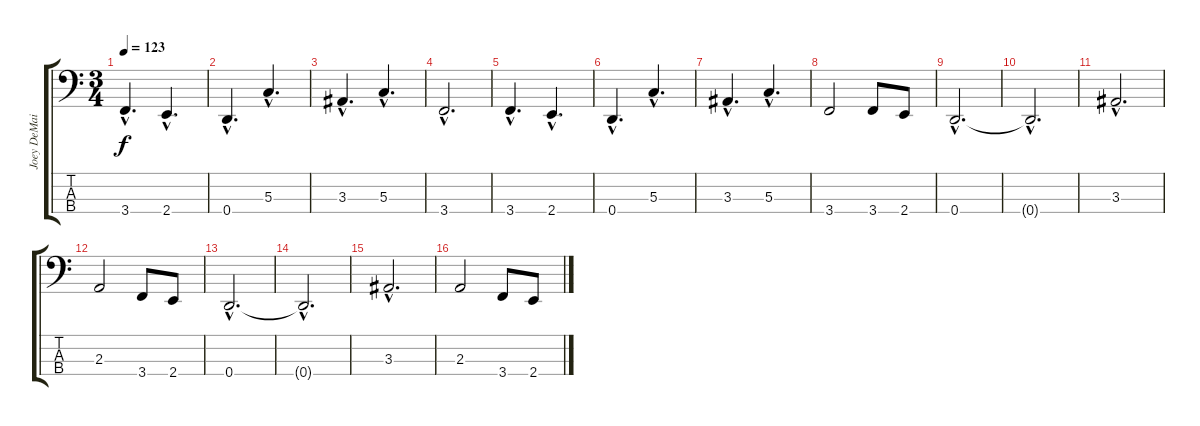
\track ("Joey DeMaio" "Joey DeMai") {instrument electricbasspick}
\staff {score tabs}
\tuning (F2 C2 G1 D1) {hide}
\ts (3 4)
\tempo 123
\clef f4
\ks c
3.4{hac}.4{d dy f} 2.4{hac}.4{d} |
0.4{hac}.4{d} 5.3{hac}.4{d} |
3.3{hac}.4{d} 5.3{hac}.4{d} |
3.4{hac}.2{d} |
3.4{hac}.4{d} 2.4{hac}.4{d} |
0.4{hac}.4{d} 5.3{hac}.4{d} |
3.3{hac}.4{d} 5.3{hac}.4{d} |
3.4.2 3.4.8 2.4.8 |
0.4{hac}.2{d} |
0.4{hac t}.2{d} |
3.3{hac}.2{d} |
2.3.2 3.4.8 2.4.8 |
0.4{hac}.2{d} |
0.4{hac t}.2{d} |
3.3{hac}.2{d} |
2.3.2 3.4.8 2.4.8
